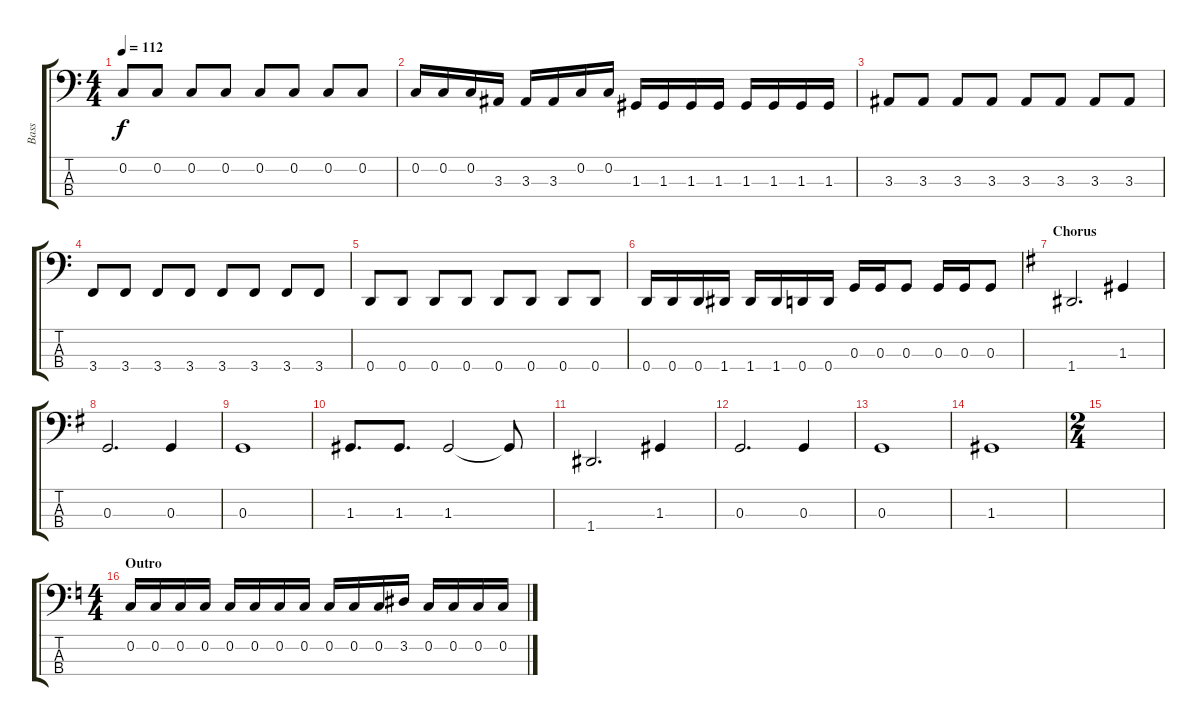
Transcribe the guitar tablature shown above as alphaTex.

\track ("Bass" "Bass") {instrument electricbassfinger}
\staff {score tabs}
\tuning (F2 C2 G1 D1) {hide}
\ts (4 4)
\tempo 112
\clef f4
\ks c
0.2.8{dy f} 0.2.8 0.2.8 0.2.8 0.2.8 0.2.8 0.2.8 0.2.8 |
0.2.16 0.2.16 0.2.16 3.3.16 3.3.16 3.3.16 0.2.16 0.2.16 1.3.16 1.3.16 1.3.16 1.3.16 1.3.16 1.3.16 1.3.16 1.3.16 |
3.3.8 3.3.8 3.3.8 3.3.8 3.3.8 3.3.8 3.3.8 3.3.8 |
3.4.8 3.4.8 3.4.8 3.4.8 3.4.8 3.4.8 3.4.8 3.4.8 |
0.4.8 0.4.8 0.4.8 0.4.8 0.4.8 0.4.8 0.4.8 0.4.8 |
0.4.16 0.4.16 0.4.16 1.4.16 1.4.16 1.4.16 0.4.16 0.4.16 0.3.16 0.3.16 0.3.8 0.3.16 0.3.16 0.3.8 |
\section ("" "Chorus")
\ks g
1.4.2{d} 1.3.4 |
0.3.2{d} 0.3.4 |
0.3.1 |
1.3.8{d} 1.3.8{d} 1.3.2 1.3{t}.8 |
1.4.2{d} 1.3.4 |
0.3.2{d} 0.3.4 |
0.3.1 |
1.3.1 |
\ts (2 4)
|
\ts (4 4)
\section ("" "Outro")
\ks c
0.2.16 0.2.16 0.2.16 0.2.16 0.2.16 0.2.16 0.2.16 0.2.16 0.2.16 0.2.16 0.2.16 3.2.16 0.2.16 0.2.16 0.2.16 0.2.16
